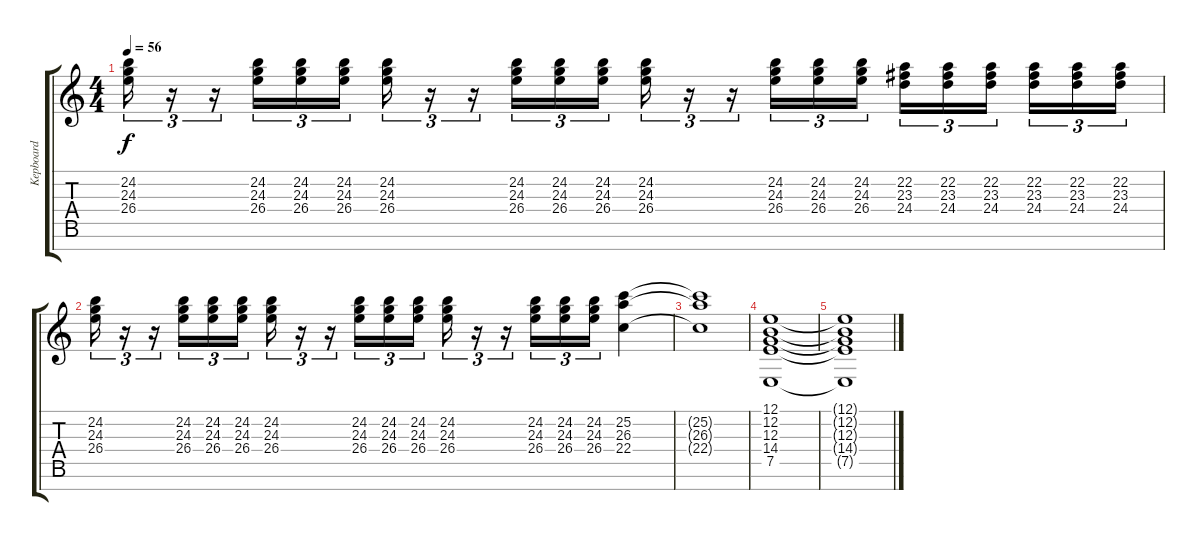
\track ("Kepboard" "Kepboard") {instrument stringensemble1}
\staff {score tabs}
\tuning (E4 B3 G3 D3 A2 E2 B1) {hide}
\ts (4 4)
\tempo 56
\clef g2
\ks c
(24.2 24.3 26.4).16{tu (3 2) dy f} r.16{tu (3 2)} r.16{tu (3 2)} (24.2 24.3 26.4).16{tu (3 2)} (24.2 24.3 26.4).16{tu (3 2)} (24.2 24.3 26.4).16{tu (3 2)} (24.2 24.3 26.4).16{tu (3 2)} r.16{tu (3 2)} r.16{tu (3 2)} (24.2 24.3 26.4).16{tu (3 2)} (24.2 24.3 26.4).16{tu (3 2)} (24.2 24.3 26.4).16{tu (3 2)} (24.2 24.3 26.4).16{tu (3 2)} r.16{tu (3 2)} r.16{tu (3 2)} (24.2 24.3 26.4).16{tu (3 2)} (24.2 24.3 26.4).16{tu (3 2)} (24.2 24.3 26.4).16{tu (3 2)} (22.2 23.3 24.4).16{tu (3 2)} (22.2 23.3 24.4).16{tu (3 2)} (22.2 23.3 24.4).16{tu (3 2) beam splitsecondary} (22.2 23.3 24.4).16{tu (3 2)} (22.2 23.3 24.4).16{tu (3 2)} (22.2 23.3 24.4).16{tu (3 2)} |
(24.2 24.3 26.4).16{tu (3 2)} r.16{tu (3 2)} r.16{tu (3 2)} (24.2 24.3 26.4).16{tu (3 2)} (24.2 24.3 26.4).16{tu (3 2)} (24.2 24.3 26.4).16{tu (3 2)} (24.2 24.3 26.4).16{tu (3 2)} r.16{tu (3 2)} r.16{tu (3 2)} (24.2 24.3 26.4).16{tu (3 2)} (24.2 24.3 26.4).16{tu (3 2)} (24.2 24.3 26.4).16{tu (3 2)} (24.2 24.3 26.4).16{tu (3 2)} r.16{tu (3 2)} r.16{tu (3 2)} (24.2 24.3 26.4).16{tu (3 2)} (24.2 24.3 26.4).16{tu (3 2)} (24.2 24.3 26.4).16{tu (3 2)} (25.2 26.3 22.4).4 |
(25.2{t} 26.3{t} 22.4{t}).1 |
(12.1 12.2 12.3 14.4 7.5).1 |
(12.1{t} 12.2{t} 12.3{t} 14.4{t} 7.5{t}).1
